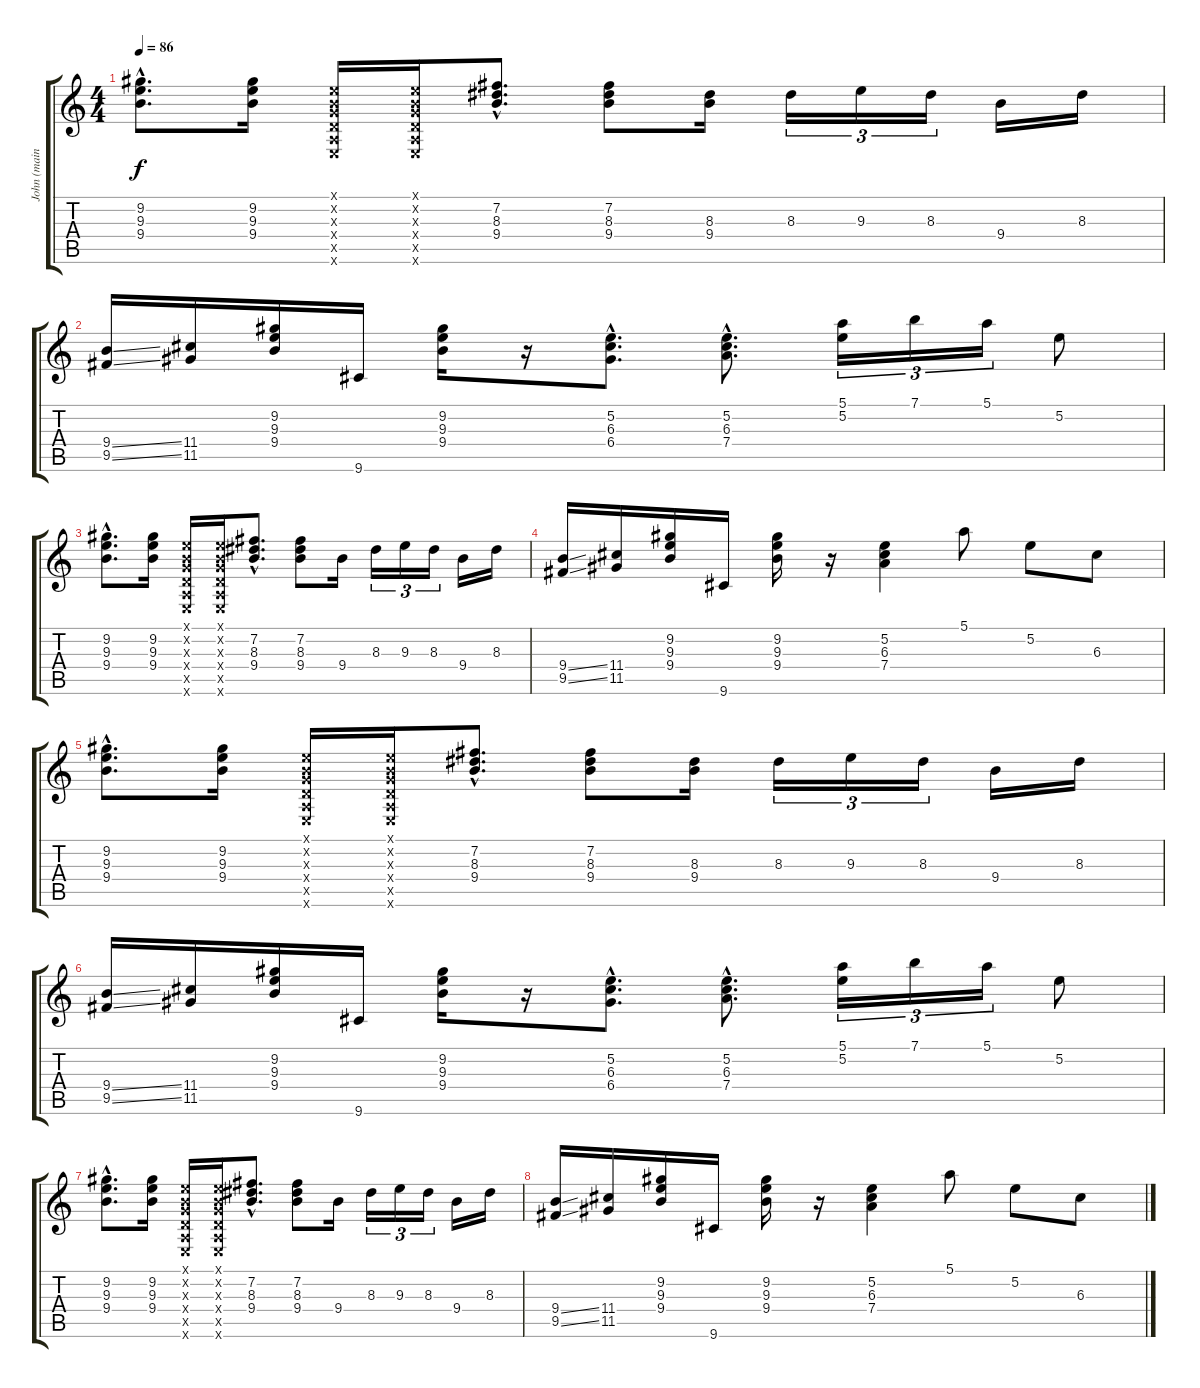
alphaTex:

\track ("John (main guitar)" "John (main") {instrument electricguitarjazz}
\staff {score tabs}
\tuning (E4 B3 G3 D3 A2 E2) {hide}
\ts (4 4)
\tempo 86
\clef g2
\ks c
(9.2{hac} 9.3{hac} 9.4{hac}).8{d dy f} (9.2 9.3 9.4).16 (0.1{x} 0.2{x} 0.3{x} 0.4{x} 0.5{x} 0.6{x}).16 (0.1{x} 0.2{x} 0.3{x} 0.4{x} 0.5{x} 0.6{x}).16 (7.2{hac} 8.3{hac} 9.4{hac}).8{d} (7.2 8.3 9.4).8 (8.3 9.4).16 8.3.16{tu (3 2)} 9.3.16{tu (3 2)} 8.3.16{tu (3 2)} 9.4.16 8.3.16 |
(9.4{ss} 9.5{ss}).16 (11.4 11.5).16 (9.2 9.3 9.4).16 9.6.16 (9.2 9.3 9.4).16 r.16 (5.2{hac} 6.3{hac} 6.4{hac}).8{d} (5.2{hac} 6.3{hac} 7.4{hac}).8{d} (5.1 5.2).16{tu (3 2)} 7.1.16{tu (3 2)} 5.1.16{tu (3 2)} 5.2.8 |
(9.2{hac} 9.3{hac} 9.4{hac}).8{d} (9.2 9.3 9.4).16 (0.1{x} 0.2{x} 0.3{x} 0.4{x} 0.5{x} 0.6{x}).16 (0.1{x} 0.2{x} 0.3{x} 0.4{x} 0.5{x} 0.6{x}).16 (7.2{hac} 8.3{hac} 9.4{hac}).8{d} (7.2 8.3 9.4).8 9.4.16 8.3.16{tu (3 2)} 9.3.16{tu (3 2)} 8.3.16{tu (3 2)} 9.4.16 8.3.16 |
(9.4{ss} 9.5{ss}).16 (11.4 11.5).16 (9.2 9.3 9.4).16 9.6.16 (9.2 9.3 9.4).16 r.16 (5.2 6.3 7.4).4 5.1.8 5.2.8 6.3.8 |
(9.2{hac} 9.3{hac} 9.4{hac}).8{d} (9.2 9.3 9.4).16 (0.1{x} 0.2{x} 0.3{x} 0.4{x} 0.5{x} 0.6{x}).16 (0.1{x} 0.2{x} 0.3{x} 0.4{x} 0.5{x} 0.6{x}).16 (7.2{hac} 8.3{hac} 9.4{hac}).8{d} (7.2 8.3 9.4).8 (8.3 9.4).16 8.3.16{tu (3 2)} 9.3.16{tu (3 2)} 8.3.16{tu (3 2)} 9.4.16 8.3.16 |
(9.4{ss} 9.5{ss}).16 (11.4 11.5).16 (9.2 9.3 9.4).16 9.6.16 (9.2 9.3 9.4).16 r.16 (5.2{hac} 6.3{hac} 6.4{hac}).8{d} (5.2{hac} 6.3{hac} 7.4{hac}).8{d} (5.1 5.2).16{tu (3 2)} 7.1.16{tu (3 2)} 5.1.16{tu (3 2)} 5.2.8 |
(9.2{hac} 9.3{hac} 9.4{hac}).8{d} (9.2 9.3 9.4).16 (0.1{x} 0.2{x} 0.3{x} 0.4{x} 0.5{x} 0.6{x}).16 (0.1{x} 0.2{x} 0.3{x} 0.4{x} 0.5{x} 0.6{x}).16 (7.2{hac} 8.3{hac} 9.4{hac}).8{d} (7.2 8.3 9.4).8 9.4.16 8.3.16{tu (3 2)} 9.3.16{tu (3 2)} 8.3.16{tu (3 2)} 9.4.16 8.3.16 |
(9.4{ss} 9.5{ss}).16 (11.4 11.5).16 (9.2 9.3 9.4).16 9.6.16 (9.2 9.3 9.4).16 r.16 (5.2 6.3 7.4).4 5.1.8 5.2.8 6.3.8
